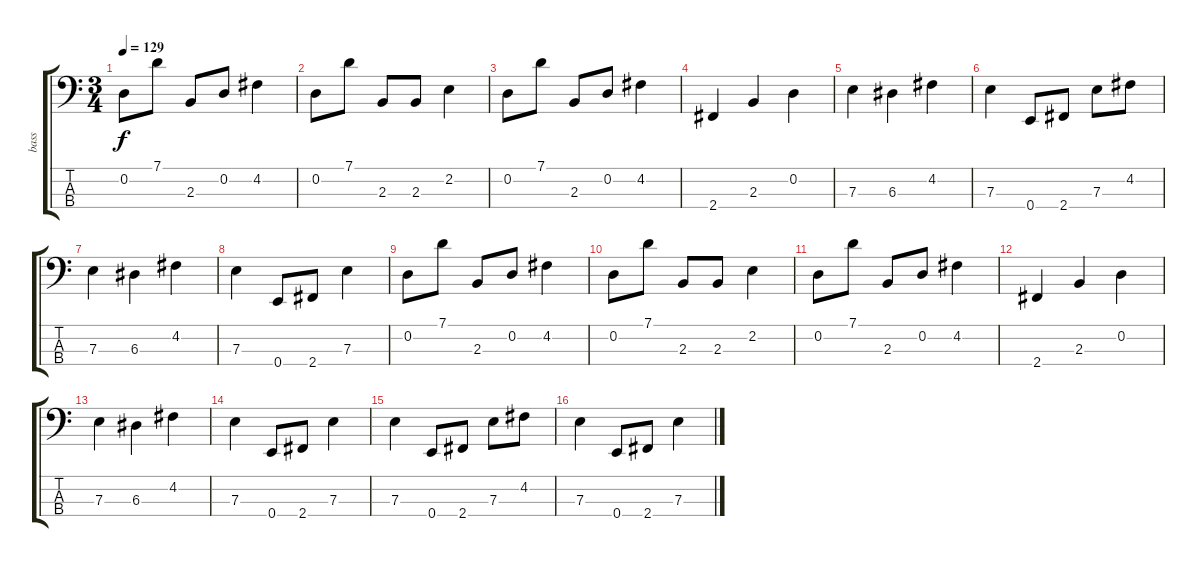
\track ("bass" "bass") {instrument electricbassfinger}
\staff {score tabs}
\tuning (G2 D2 A1 E1) {hide}
\ts (3 4)
\tempo 129
\clef f4
\ks c
0.2.8{dy f volume 12} 7.1.8 2.3.8 0.2.8 4.2.4 |
0.2.8 7.1.8 2.3.8 2.3.8 2.2.4 |
0.2.8 7.1.8 2.3.8 0.2.8 4.2.4 |
2.4.4 2.3.4 0.2.4 |
7.3.4 6.3.4 4.2.4 |
7.3.4 0.4.8 2.4.8 7.3.8 4.2.8 |
7.3.4 6.3.4 4.2.4 |
7.3.4 0.4.8 2.4.8 7.3.4 |
0.2.8 7.1.8 2.3.8 0.2.8 4.2.4 |
0.2.8 7.1.8 2.3.8 2.3.8 2.2.4 |
0.2.8 7.1.8 2.3.8 0.2.8 4.2.4 |
2.4.4 2.3.4 0.2.4 |
7.3.4 6.3.4 4.2.4 |
7.3.4 0.4.8 2.4.8 7.3.4 |
7.3.4 0.4.8 2.4.8 7.3.8 4.2.8 |
7.3.4 0.4.8 2.4.8 7.3.4
